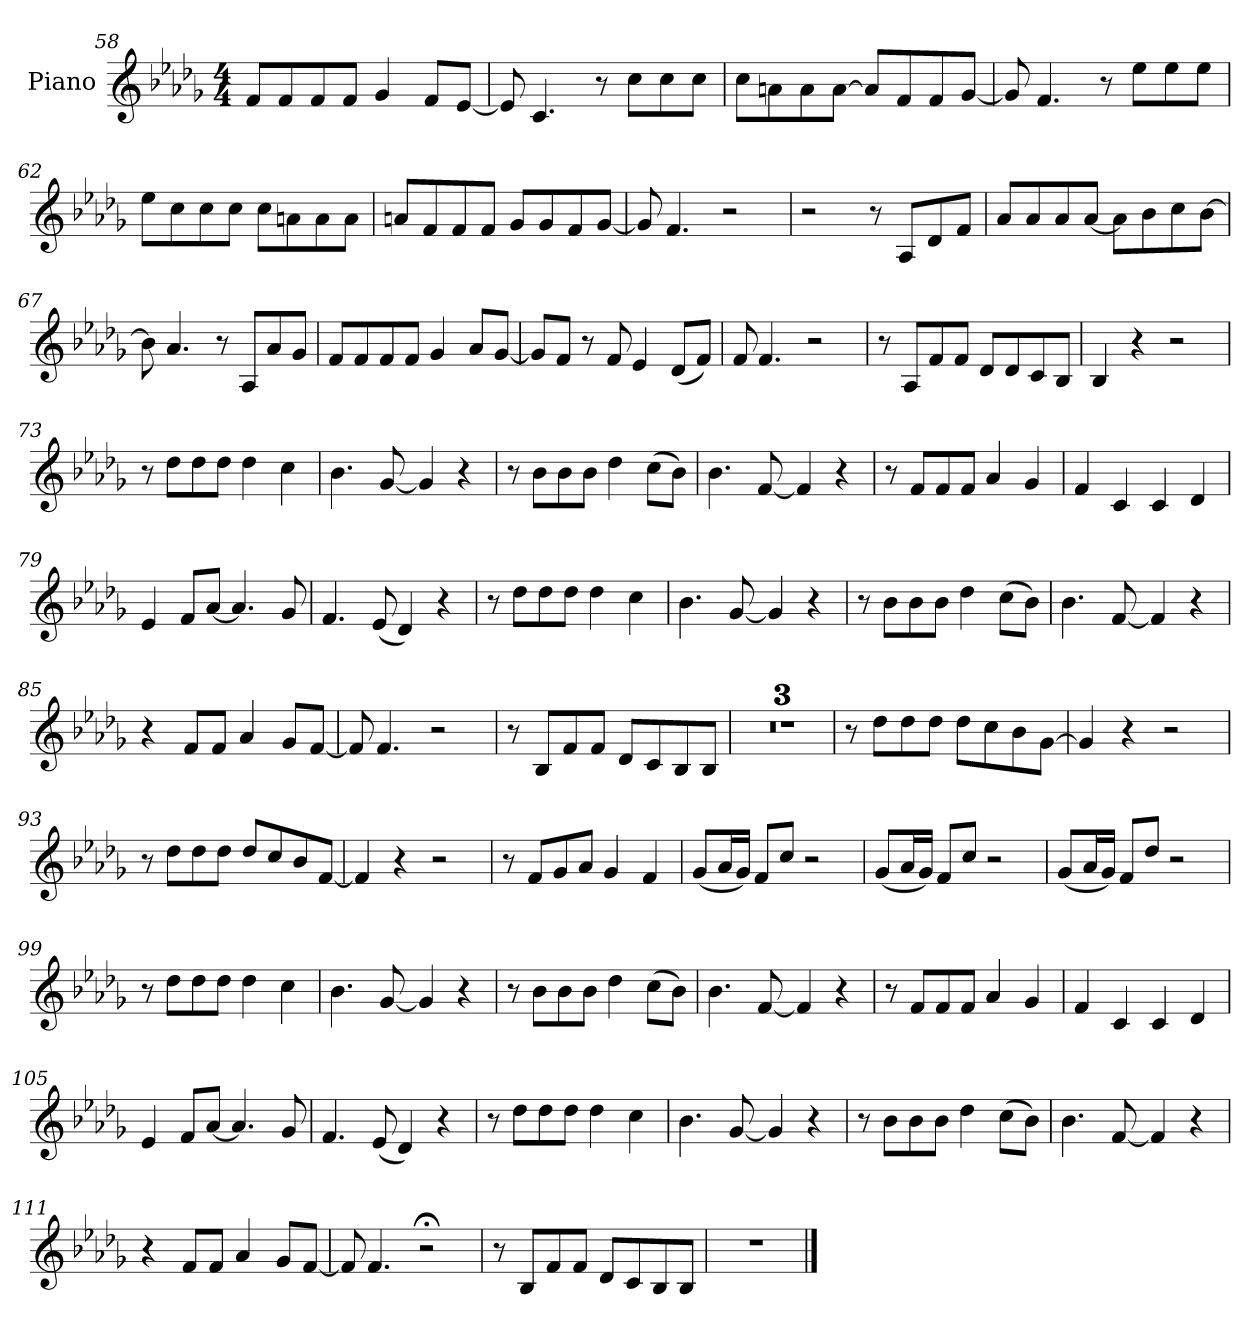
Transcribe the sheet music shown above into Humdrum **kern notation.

**kern
*part1
*staff1
*I"Piano
*I'Pno.
*clefG2
*k[b-e-a-d-g-]
*M4/4
=58
8fL
8f
8f
8fJ
4g-
8fL
[8e-J
=59
8e-]
4.c
8r
8ccL
8cc
8ccJ
=60
8ccL
8an
8a
[8aJ
8aL]
8f
8f
[8g-J
=61
8g-]
4.f
8r
8ee-L
8ee-
8ee-J
=62
8ee-L
8cc
8cc
8ccJ
8ccL
8an
8a
8aJ
=63
8anL
8f
8f
8fJ
8g-L
8g-
8f
[8g-J
=64
8g-]
4.f
2r
=65
2r
8r
8A-L
8d-
8fJ
=66
8a-L
8a-
8a-
[8a-J
8a-L]
8b-
8cc
[8b-J
=67
8b-]
4.a-
8r
8A-L
8a-
8g-J
=68
8fL
8f
8f
8fJ
4g-
8a-L
[8g-J
=69
8g-L]
8fJ
8r
8f
4e-
(8d-L
8fJ)
=70
8f
4.f
2r
=71
8r
8A-L
8f
8fJ
8d-L
8d-
8c
8B-J
=72
4B-
4r
2r
=73
8r
8dd-L
8dd-
8dd-J
4dd-
4cc
=74
4.b-
[8g-
4g-]
4r
=75
8r
8b-L
8b-
8b-J
4dd-
(8ccL
8b-J)
=76
4.b-
[8f
4f]
4r
=77
8r
8fL
8f
8fJ
4a-
4g-
=78
4f
4c
4c
4d-
=79
4e-
8fL
[8a-J
4.a-]
8g-
=80
4.f
(8e-
4d-)
4r
=81
8r
8dd-L
8dd-
8dd-J
4dd-
4cc
=82
4.b-
[8g-
4g-]
4r
=83
8r
8b-L
8b-
8b-J
4dd-
(8ccL
8b-J)
=84
4.b-
[8f
4f]
4r
=85
4r
8fL
8fJ
4a-
8g-L
[8fJ
=86
8f]
4.f
2r
=87
8r
8B-L
8f
8fJ
8d-L
8c
8B-
8B-J
=88
1r
=89
1r
=90
1r
=91
8r
8dd-L
8dd-
8dd-J
8dd-L
8cc
8b-
[8g-J
=92
4g-]
4r
2r
=93
8r
8dd-L
8dd-
8dd-J
8dd-L
8cc
8b-
[8fJ
=94
4f]
4r
2r
=95
8r
8fL
8g-
8a-J
4g-
4f
=96
(8g-L
16a-L
16g-JJ)
8fL
8ccJ
2r
=97
(8g-L
16a-L
16g-JJ)
8fL
8ccJ
2r
=98
(8g-L
16a-L
16g-JJ)
8fL
8dd-J
2r
=99
8r
8dd-L
8dd-
8dd-J
4dd-
4cc
=100
4.b-
[8g-
4g-]
4r
=101
8r
8b-L
8b-
8b-J
4dd-
(8ccL
8b-J)
=102
4.b-
[8f
4f]
4r
=103
8r
8fL
8f
8fJ
4a-
4g-
=104
4f
4c
4c
4d-
=105
4e-
8fL
[8a-J
4.a-]
8g-
=106
4.f
(8e-
4d-)
4r
=107
8r
8dd-L
8dd-
8dd-J
4dd-
4cc
=108
4.b-
[8g-
4g-]
4r
=109
8r
8b-L
8b-
8b-J
4dd-
(8ccL
8b-J)
=110
4.b-
[8f
4f]
4r
=111
4r
8fL
8fJ
4a-
8g-L
[8fJ
=112
8f]
4.f
2r;<
=113
8r
8B-L
8f
8fJ
8d-L
8c
8B-
8B-J
=114
1r
==
*-
